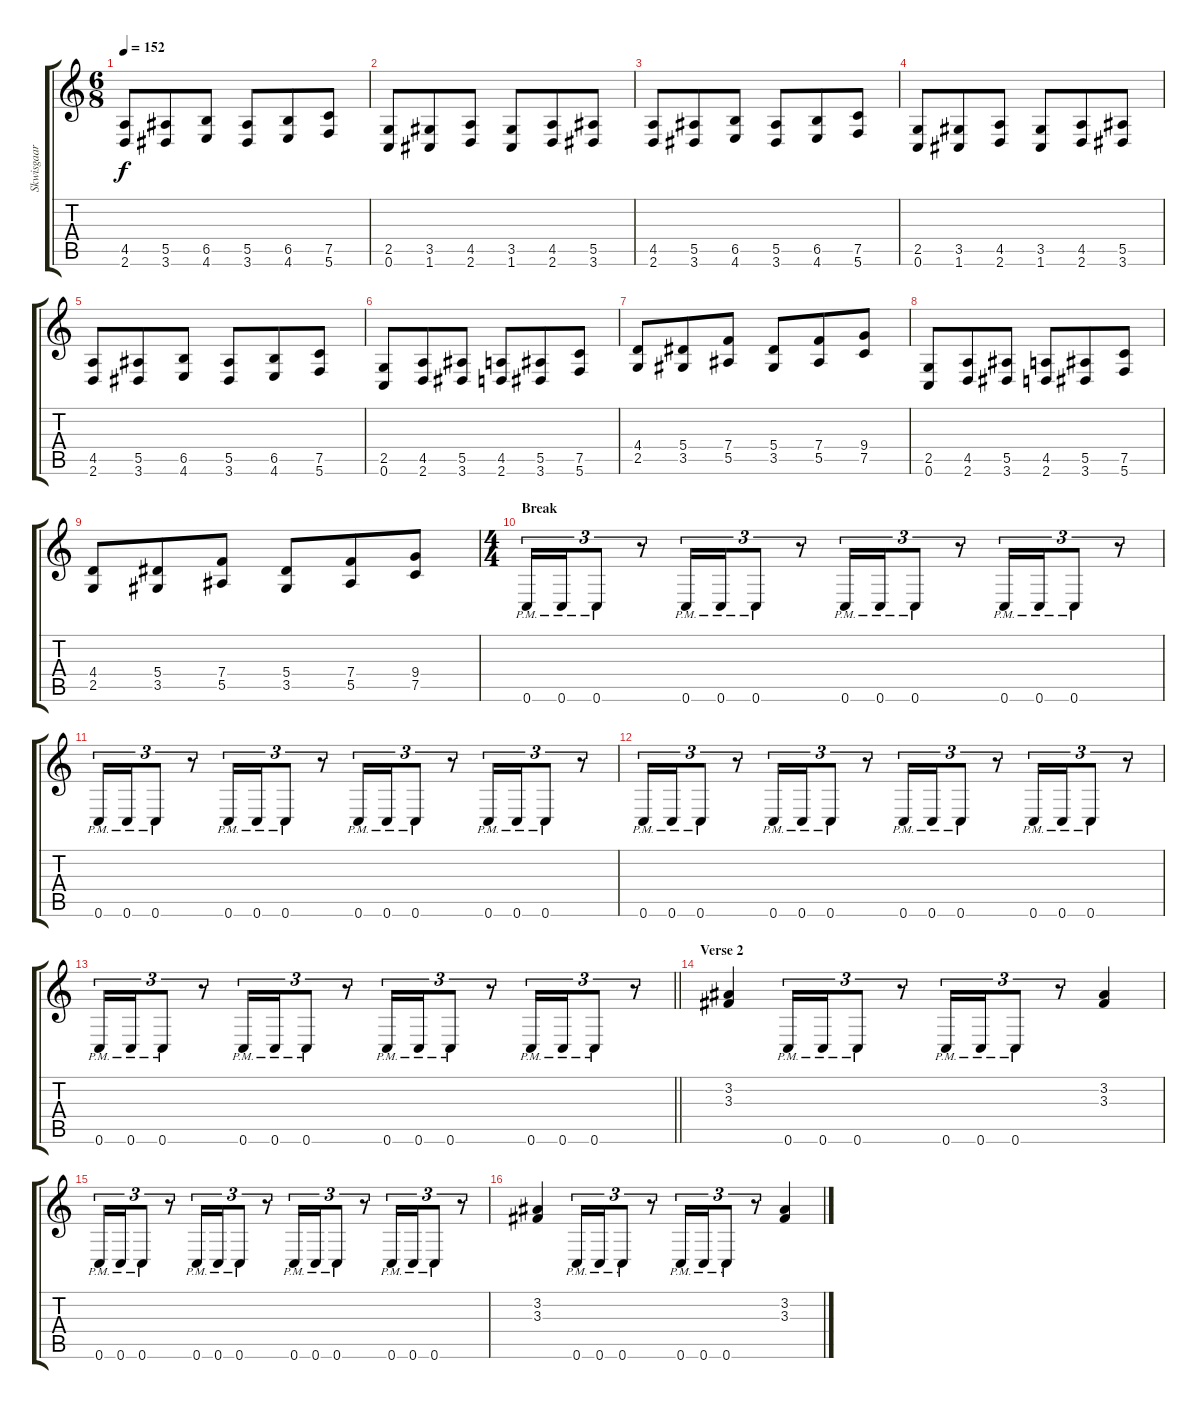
\track ("Skwisgaar Skwigelf (Lead Guitar 1)" "Skwisgaar ") {instrument distortionguitar}
\staff {score tabs}
\tuning (C4 G3 Eb3 Bb2 F2 C2) {hide}
\ts (6 8)
\tempo 152
\clef g2
\ks c
(4.5 2.6).8{dy f} (5.5 3.6).8 (6.5 4.6).8 (5.5 3.6).8 (6.5 4.6).8 (7.5 5.6).8 |
(2.5 0.6).8 (3.5 1.6).8 (4.5 2.6).8 (3.5 1.6).8 (4.5 2.6).8 (5.5 3.6).8 |
(4.5 2.6).8 (5.5 3.6).8 (6.5 4.6).8 (5.5 3.6).8 (6.5 4.6).8 (7.5 5.6).8 |
(2.5 0.6).8 (3.5 1.6).8 (4.5 2.6).8 (3.5 1.6).8 (4.5 2.6).8 (5.5 3.6).8 |
(4.5 2.6).8 (5.5 3.6).8 (6.5 4.6).8 (5.5 3.6).8 (6.5 4.6).8 (7.5 5.6).8 |
(2.5 0.6).8 (4.5 2.6).8 (5.5 3.6).8 (4.5 2.6).8 (5.5 3.6).8 (7.5 5.6).8 |
(4.4 2.5).8 (5.4 3.5).8 (7.4 5.5).8 (5.4 3.5).8 (7.4 5.5).8 (9.4 7.5).8 |
(2.5 0.6).8 (4.5 2.6).8 (5.5 3.6).8 (4.5 2.6).8 (5.5 3.6).8 (7.5 5.6).8 |
(4.4 2.5).8 (5.4 3.5).8 (7.4 5.5).8 (5.4 3.5).8 (7.4 5.5).8 (9.4 7.5).8 |
\ts (4 4)
\section ("" "Break")
0.6{pm}.16{tu (3 2)} 0.6{pm}.16{tu (3 2)} 0.6{pm}.8{tu (3 2)} r.8{tu (3 2)} 0.6{pm}.16{tu (3 2)} 0.6{pm}.16{tu (3 2)} 0.6{pm}.8{tu (3 2)} r.8{tu (3 2)} 0.6{pm}.16{tu (3 2)} 0.6{pm}.16{tu (3 2)} 0.6{pm}.8{tu (3 2)} r.8{tu (3 2)} 0.6{pm}.16{tu (3 2)} 0.6{pm}.16{tu (3 2)} 0.6{pm}.8{tu (3 2)} r.8{tu (3 2)} |
0.6{pm}.16{tu (3 2)} 0.6{pm}.16{tu (3 2)} 0.6{pm}.8{tu (3 2)} r.8{tu (3 2)} 0.6{pm}.16{tu (3 2)} 0.6{pm}.16{tu (3 2)} 0.6{pm}.8{tu (3 2)} r.8{tu (3 2)} 0.6{pm}.16{tu (3 2)} 0.6{pm}.16{tu (3 2)} 0.6{pm}.8{tu (3 2)} r.8{tu (3 2)} 0.6{pm}.16{tu (3 2)} 0.6{pm}.16{tu (3 2)} 0.6{pm}.8{tu (3 2)} r.8{tu (3 2)} |
0.6{pm}.16{tu (3 2)} 0.6{pm}.16{tu (3 2)} 0.6{pm}.8{tu (3 2)} r.8{tu (3 2)} 0.6{pm}.16{tu (3 2)} 0.6{pm}.16{tu (3 2)} 0.6{pm}.8{tu (3 2)} r.8{tu (3 2)} 0.6{pm}.16{tu (3 2)} 0.6{pm}.16{tu (3 2)} 0.6{pm}.8{tu (3 2)} r.8{tu (3 2)} 0.6{pm}.16{tu (3 2)} 0.6{pm}.16{tu (3 2)} 0.6{pm}.8{tu (3 2)} r.8{tu (3 2)} |
\barLineRight lightlight
0.6{pm}.16{tu (3 2)} 0.6{pm}.16{tu (3 2)} 0.6{pm}.8{tu (3 2)} r.8{tu (3 2)} 0.6{pm}.16{tu (3 2)} 0.6{pm}.16{tu (3 2)} 0.6{pm}.8{tu (3 2)} r.8{tu (3 2)} 0.6{pm}.16{tu (3 2)} 0.6{pm}.16{tu (3 2)} 0.6{pm}.8{tu (3 2)} r.8{tu (3 2)} 0.6{pm}.16{tu (3 2)} 0.6{pm}.16{tu (3 2)} 0.6{pm}.8{tu (3 2)} r.8{tu (3 2)} |
\section ("" "Verse 2")
(3.2 3.3).4 0.6{pm}.16{tu (3 2)} 0.6{pm}.16{tu (3 2)} 0.6{pm}.8{tu (3 2)} r.8{tu (3 2)} 0.6{pm}.16{tu (3 2)} 0.6{pm}.16{tu (3 2)} 0.6{pm}.8{tu (3 2)} r.8{tu (3 2)} (3.2 3.3).4 |
0.6{pm}.16{tu (3 2)} 0.6{pm}.16{tu (3 2)} 0.6{pm}.8{tu (3 2)} r.8{tu (3 2)} 0.6{pm}.16{tu (3 2)} 0.6{pm}.16{tu (3 2)} 0.6{pm}.8{tu (3 2)} r.8{tu (3 2)} 0.6{pm}.16{tu (3 2)} 0.6{pm}.16{tu (3 2)} 0.6{pm}.8{tu (3 2)} r.8{tu (3 2)} 0.6{pm}.16{tu (3 2)} 0.6{pm}.16{tu (3 2)} 0.6{pm}.8{tu (3 2)} r.8{tu (3 2)} |
(3.2 3.3).4 0.6{pm}.16{tu (3 2)} 0.6{pm}.16{tu (3 2)} 0.6{pm}.8{tu (3 2)} r.8{tu (3 2)} 0.6{pm}.16{tu (3 2)} 0.6{pm}.16{tu (3 2)} 0.6{pm}.8{tu (3 2)} r.8{tu (3 2)} (3.2 3.3).4
